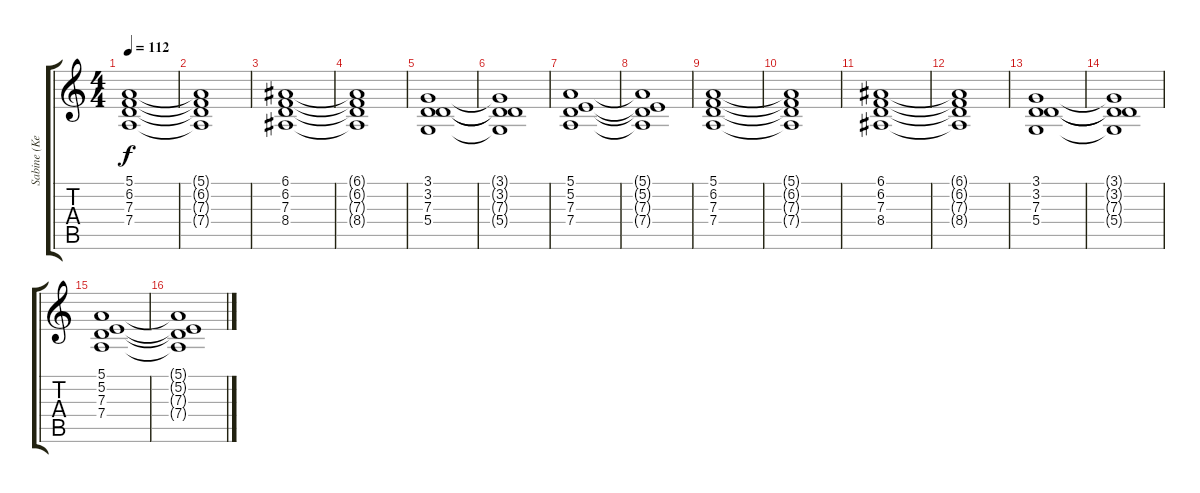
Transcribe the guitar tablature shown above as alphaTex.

\track ("Sabine (KeybMid)" "Sabine (Ke") {instrument stringensemble1}
\staff {score tabs}
\tuning (E4 B3 G3 D3 A2 E2) {hide}
\ts (4 4)
\tempo 112
\clef g2
\ks c
(5.1 6.2 7.3 7.4).1{dy f instrument stringensemble1} |
(5.1{t} 6.2{t} 7.3{t} 7.4{t}).1 |
(6.1 6.2 7.3 8.4).1 |
(6.1{t} 6.2{t} 7.3{t} 8.4{t}).1 |
(3.1 3.2 7.3 5.4).1 |
(3.1{t} 3.2{t} 7.3{t} 5.4{t}).1 |
(5.1 5.2 7.3 7.4).1 |
(5.1{t} 5.2{t} 7.3{t} 7.4{t}).1 |
(5.1 6.2 7.3 7.4).1 |
(5.1{t} 6.2{t} 7.3{t} 7.4{t}).1 |
(6.1 6.2 7.3 8.4).1 |
(6.1{t} 6.2{t} 7.3{t} 8.4{t}).1 |
(3.1 3.2 7.3 5.4).1 |
(3.1{t} 3.2{t} 7.3{t} 5.4{t}).1 |
(5.1 5.2 7.3 7.4).1 |
(5.1{t} 5.2{t} 7.3{t} 7.4{t}).1
